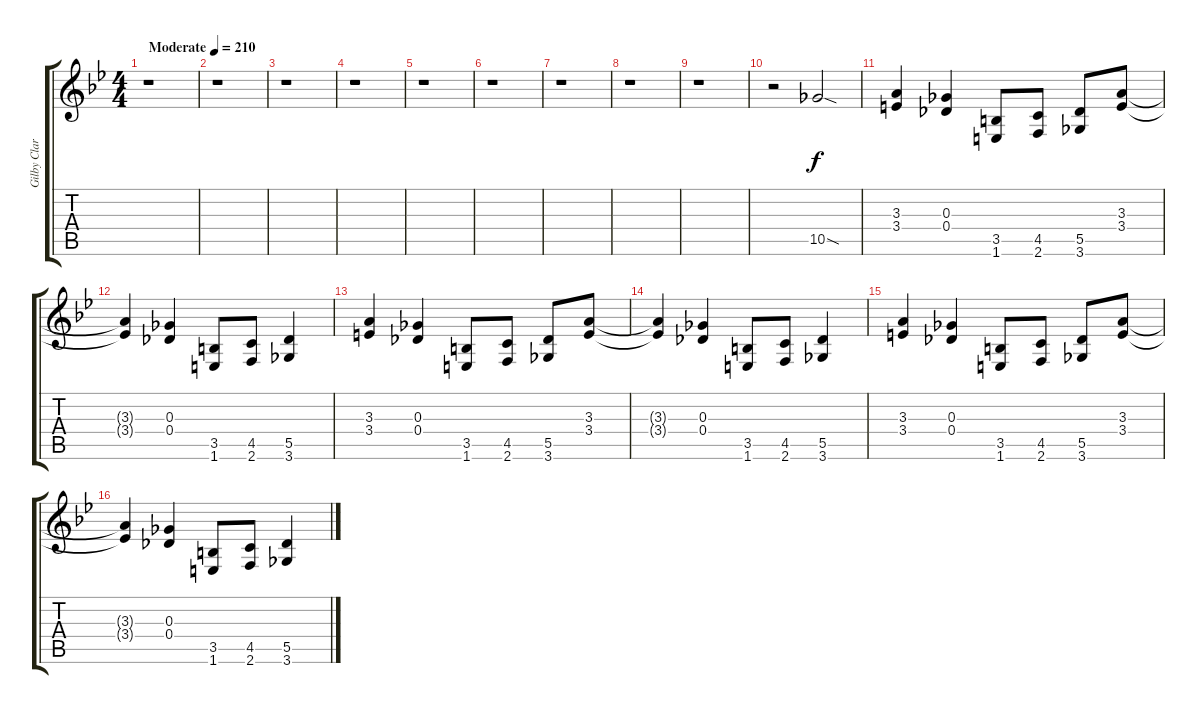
\track ("Gilby Clarke - Rhytm Guitar" "Gilby Clar") {instrument overdrivenguitar}
\staff {score tabs}
\tuning (Eb4 Bb3 Gb3 Db3 Ab2 Eb2) {hide}
\ts (4 4)
\tempo (210 "Moderate")
\clef g2
\ks bb
r.1{dy f instrument overdrivenguitar} |
r.1 |
r.1 |
r.1 |
r.1 |
r.1 |
r.1 |
r.1 |
r.1 |
r.2 10.5{sod}.2 |
(3.3 3.4).4 (0.3 0.4).4 (3.5 1.6).8 (4.5 2.6).8 (5.5 3.6).8 (3.3 3.4).8 |
(3.3{t} 3.4{t}).4 (0.3 0.4).4 (3.5 1.6).8 (4.5 2.6).8 (5.5 3.6).4 |
(3.3 3.4).4 (0.3 0.4).4 (3.5 1.6).8 (4.5 2.6).8 (5.5 3.6).8 (3.3 3.4).8 |
(3.3{t} 3.4{t}).4 (0.3 0.4).4 (3.5 1.6).8 (4.5 2.6).8 (5.5 3.6).4 |
(3.3 3.4).4 (0.3 0.4).4 (3.5 1.6).8 (4.5 2.6).8 (5.5 3.6).8 (3.3 3.4).8 |
(3.3{t} 3.4{t}).4 (0.3 0.4).4 (3.5 1.6).8 (4.5 2.6).8 (5.5 3.6).4
